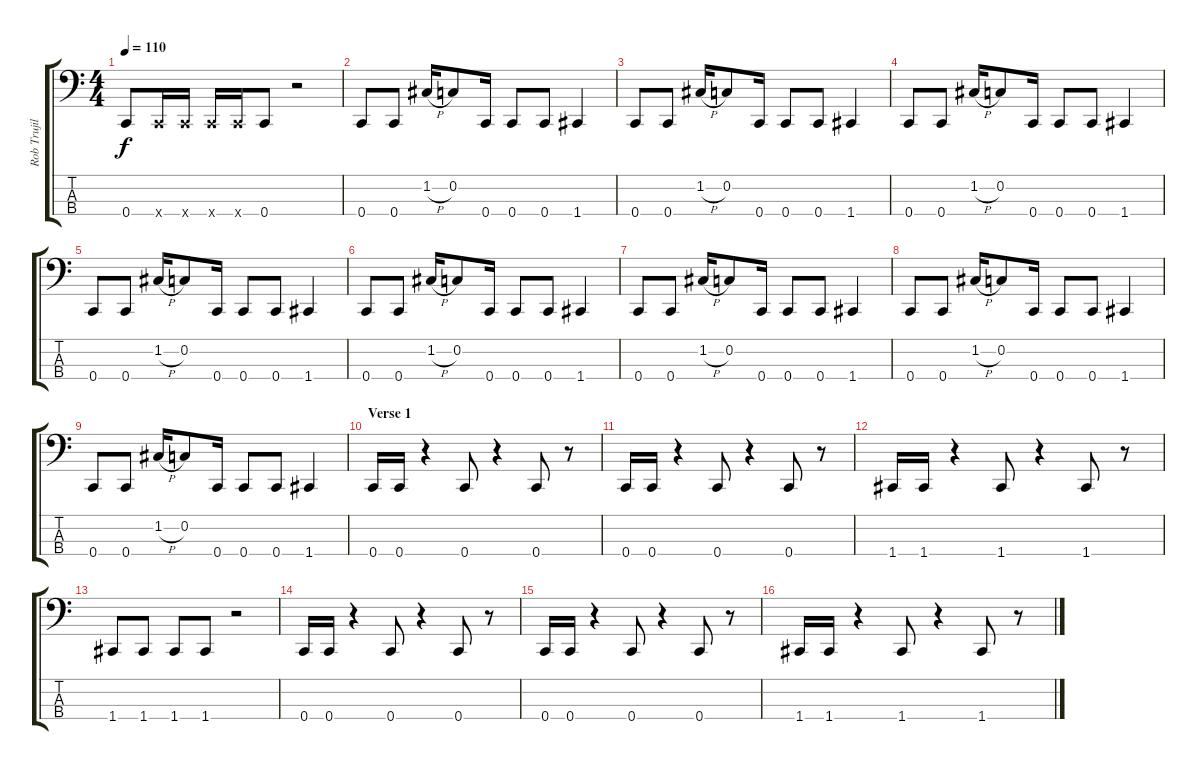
\track ("Rob Trujillo" "Rob Trujil") {instrument electricbassfinger}
\staff {score tabs}
\tuning (F2 C2 G1 C1) {hide}
\ts (4 4)
\tempo 110
\clef f4
\ks c
0.4.8{dy f} 0.4{x}.16 0.4{x}.16 0.4{x}.16 0.4{x}.16 0.4.8 r.2 |
0.4.8 0.4.8 1.2{h}.16 0.2.8 0.4.16 0.4.8 0.4.8 1.4.4 |
0.4.8 0.4.8 1.2{h}.16 0.2.8 0.4.16 0.4.8 0.4.8 1.4.4 |
0.4.8 0.4.8 1.2{h}.16 0.2.8 0.4.16 0.4.8 0.4.8 1.4.4 |
0.4.8 0.4.8 1.2{h}.16 0.2.8 0.4.16 0.4.8 0.4.8 1.4.4 |
0.4.8 0.4.8 1.2{h}.16 0.2.8 0.4.16 0.4.8 0.4.8 1.4.4 |
0.4.8 0.4.8 1.2{h}.16 0.2.8 0.4.16 0.4.8 0.4.8 1.4.4 |
0.4.8 0.4.8 1.2{h}.16 0.2.8 0.4.16 0.4.8 0.4.8 1.4.4 |
0.4.8 0.4.8 1.2{h}.16 0.2.8 0.4.16 0.4.8 0.4.8 1.4.4 |
\section ("" "Verse 1")
0.4.16 0.4.16 r.4 0.4.8 r.4 0.4.8 r.8 |
0.4.16 0.4.16 r.4 0.4.8 r.4 0.4.8 r.8 |
1.4.16 1.4.16 r.4 1.4.8 r.4 1.4.8 r.8 |
1.4.8 1.4.8 1.4.8 1.4.8 r.2 |
0.4.16 0.4.16 r.4 0.4.8 r.4 0.4.8 r.8 |
0.4.16 0.4.16 r.4 0.4.8 r.4 0.4.8 r.8 |
1.4.16 1.4.16 r.4 1.4.8 r.4 1.4.8 r.8
